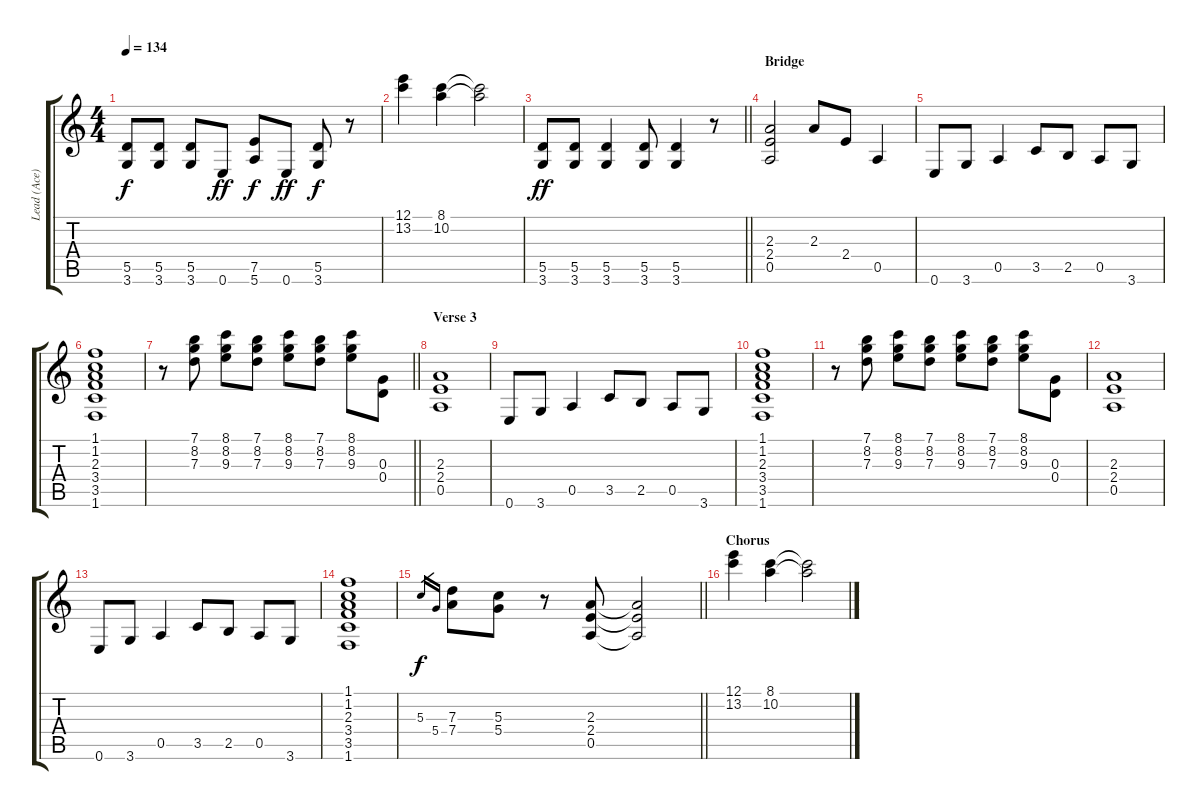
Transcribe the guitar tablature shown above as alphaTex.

\track ("Lead (Ace)" "Lead (Ace)") {instrument distortionguitar}
\staff {score tabs}
\tuning (E4 B3 G3 D3 A2 E2) {hide}
\ts (4 4)
\tempo 134
\clef g2
\ks c
(5.5 3.6).8{dy f} (5.5 3.6).8 (5.5 3.6).8 0.6.8{dy ff} (7.5 5.6).8{dy f} 0.6.8{dy ff} (5.5 3.6).8{dy f} r.8 |
(12.1 13.2).4 (8.1 10.2).4 (8.1{t} 10.2{t}).2 |
\barLineRight lightlight
(5.5 3.6).8{dy ff} (5.5 3.6).8 (5.5 3.6).4 (5.5 3.6).8 (5.5 3.6).4 r.8 |
\section ("" "Bridge")
(2.3 2.4 0.5).2 2.3.8 2.4.8 0.5.4 |
0.6.8 3.6.8 0.5.4 3.5.8 2.5.8 0.5.8 3.6.8 |
(1.1 1.2 2.3 3.4 3.5 1.6).1 |
\barLineRight lightlight
r.8 (7.1 8.2 7.3).8 (8.1 8.2 9.3).8 (7.1 8.2 7.3).8 (8.1 8.2 9.3).8 (7.1 8.2 7.3).8 (8.1 8.2 9.3).8 (0.3 0.4).8 |
\section ("" "Verse 3")
(2.3 2.4 0.5).1 |
0.6.8 3.6.8 0.5.4 3.5.8 2.5.8 0.5.8 3.6.8 |
(1.1 1.2 2.3 3.4 3.5 1.6).1 |
r.8 (7.1 8.2 7.3).8 (8.1 8.2 9.3).8 (7.1 8.2 7.3).8 (8.1 8.2 9.3).8 (7.1 8.2 7.3).8 (8.1 8.2 9.3).8 (0.3 0.4).8 |
(2.3 2.4 0.5).1 |
0.6.8 3.6.8 0.5.4 3.5.8 2.5.8 0.5.8 3.6.8 |
(1.1 1.2 2.3 3.4 3.5 1.6).1 |
\barLineRight lightlight
5.3.16{gr dy f} 5.4.16{gr} (7.3 7.4).8 (5.3 5.4).8 r.8 (2.3 2.4 0.5).8 (2.3{t} 2.4{t} 0.5{t}).2 |
\section ("" "Chorus")
(12.1 13.2).4 (8.1 10.2).4 (8.1{t} 10.2{t}).2
